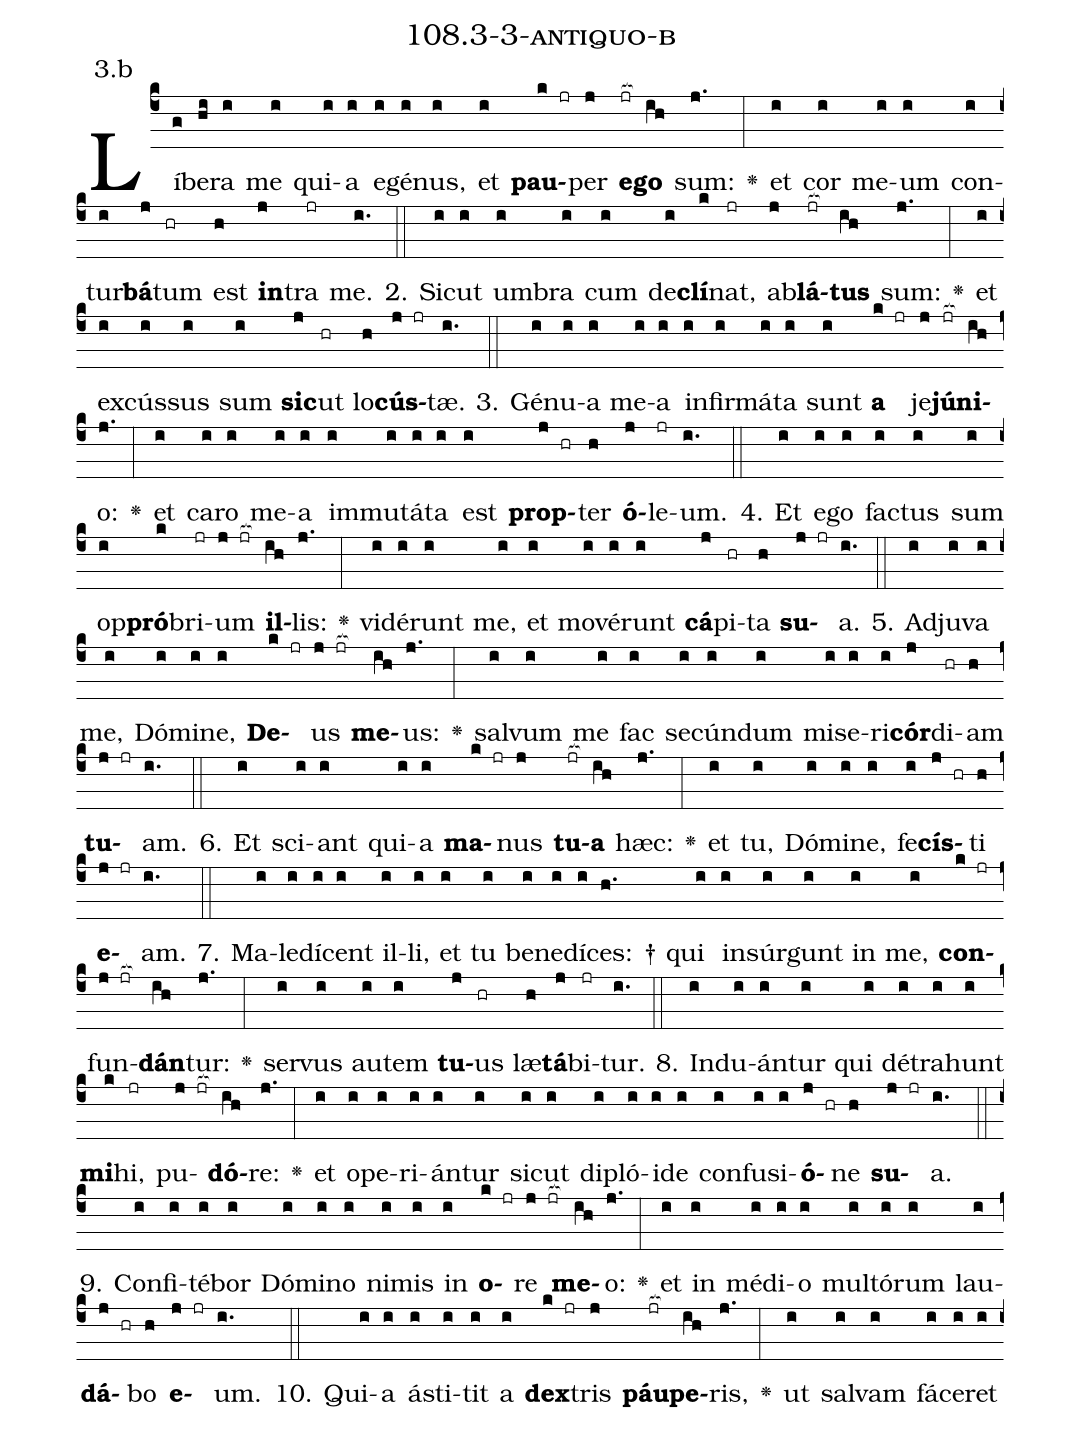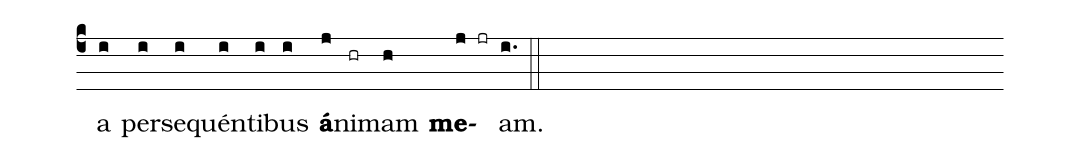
name: 108.3-3-antiquo-b;
annotation: 3.b;
%%
(c4)Lí(g)be(hi)ra(i) me(i) qui(i)a(i) e(i)gé(i)nus,(i) et(i) <b>pau</b>(k jr)per(j) <b>e</b>(jr[ocb:1{])<b>go</b>(ih[ocb:0}]) sum:(j.) <v>\greheightstar</v>(:) et(i) cor(i) me(i)um(i) con(i)tur(i)<b>bá</b>(j)tum(hr) est(h) <b>in</b>(j)tra(jr) me.(i.) (::)
2. Sic(i)ut(i) um(i)bra(i) cum(i) de(i)<b>clí</b>(k)nat,(jr) ab(j)<b>lá</b>(jr[ocb:1{])<b>tus</b>(ih[ocb:0}]) sum:(j.) <v>\greheightstar</v>(:) et(i) ex(i)cús(i)sus(i) sum(i) <b>sic</b>(j)ut(hr) lo(h)<b>cús</b>(j jr)tæ.(i.) (::)
3. Gé(i)nu(i)a(i) me(i)a(i) in(i)fir(i)má(i)ta(i) sunt(i) <b>a</b>(k jr) je(j)<b>jú</b>(jr[ocb:1{])<b>ni</b>(ih[ocb:0}])o:(j.) <v>\greheightstar</v>(:) et(i) ca(i)ro(i) me(i)a(i) im(i)mu(i)tá(i)ta(i) est(i) <b>prop</b>(j hr)ter(h) <b>ó</b>(j)le(jr)um.(i.) (::)
4. Et(i) e(i)go(i) fac(i)tus(i) sum(i) op(i)<b>pró</b>(k)bri(jr)um(j jr[ocb:1{]) <b>il</b>(ih[ocb:0}])lis:(j.) <v>\greheightstar</v>(:) vi(i)dé(i)runt(i) me,(i) et(i) mo(i)vé(i)runt(i) <b>cá</b>(j)pi(hr)ta(h) <b>su</b>(j jr)a.(i.) (::)
5. Ad(i)ju(i)va(i) me,(i) Dó(i)mi(i)ne,(i) <b>De</b>(k jr)us(j jr[ocb:1{]) <b>me</b>(ih[ocb:0}])us:(j.) <v>\greheightstar</v>(:) sal(i)vum(i) me(i) fac(i) se(i)cún(i)dum(i) mi(i)se(i)ri(i)<b>cór</b>(j)di(hr)am(h) <b>tu</b>(j jr)am.(i.) (::)
6. Et(i) sci(i)ant(i) qui(i)a(i) <b>ma</b>(k jr)nus(j) <b>tu</b>(jr[ocb:1{])<b>a</b>(ih[ocb:0}]) hæc:(j.) <v>\greheightstar</v>(:) et(i) tu,(i) Dó(i)mi(i)ne,(i) fe(i)<b>cís</b>(j hr)ti(h) <b>e</b>(j jr)am.(i.) (::)
7. Ma(i)le(i)dí(i)cent(i) il(i)li,(i) et(i) tu(i) be(i)ne(i)dí(i)ces: †(h.) qui(i) in(i)súr(i)gunt(i) in(i) me,(i) <b>con</b>(k jr)fun(j jr[ocb:1{])<b>dán</b>(ih[ocb:0}])tur:(j.) <v>\greheightstar</v>(:) ser(i)vus(i) au(i)tem(i) <b>tu</b>(j)us(hr) læ(h)<b>tá</b>(j)bi(jr)tur.(i.) (::)
8. Ind(i)u(i)án(i)tur(i) qui(i) dé(i)tra(i)hunt(i) <b>mi</b>(k)hi,(jr) pu(j jr[ocb:1{])<b>dó</b>(ih[ocb:0}])re:(j.) <v>\greheightstar</v>(:) et(i) o(i)pe(i)ri(i)án(i)tur(i) sic(i)ut(i) di(i)pló(i)i(i)de(i) con(i)fu(i)si(i)<b>ó</b>(j hr)ne(h) <b>su</b>(j jr)a.(i.) (::)
9. Con(i)fi(i)té(i)bor(i) Dó(i)mi(i)no(i) ni(i)mis(i) in(i) <b>o</b>(k jr)re(j jr[ocb:1{]) <b>me</b>(ih[ocb:0}])o:(j.) <v>\greheightstar</v>(:) et(i) in(i) mé(i)di(i)o(i) mul(i)tó(i)rum(i) lau(i)<b>dá</b>(j hr)bo(h) <b>e</b>(j jr)um.(i.) (::)
10. Qui(i)a(i) á(i)sti(i)tit(i) a(i) <b>dex</b>(k jr)tris(j) <b>páu</b>(jr[ocb:1{])<b>pe</b>(ih[ocb:0}])ris,(j.) <v>\greheightstar</v>(:) ut(i) sal(i)vam(i) fá(i)ce(i)ret(i) a(i) per(i)se(i)quén(i)ti(i)bus(i) <b>á</b>(j)ni(hr)mam(h) <b>me</b>(j jr)am.(i.) (::)
